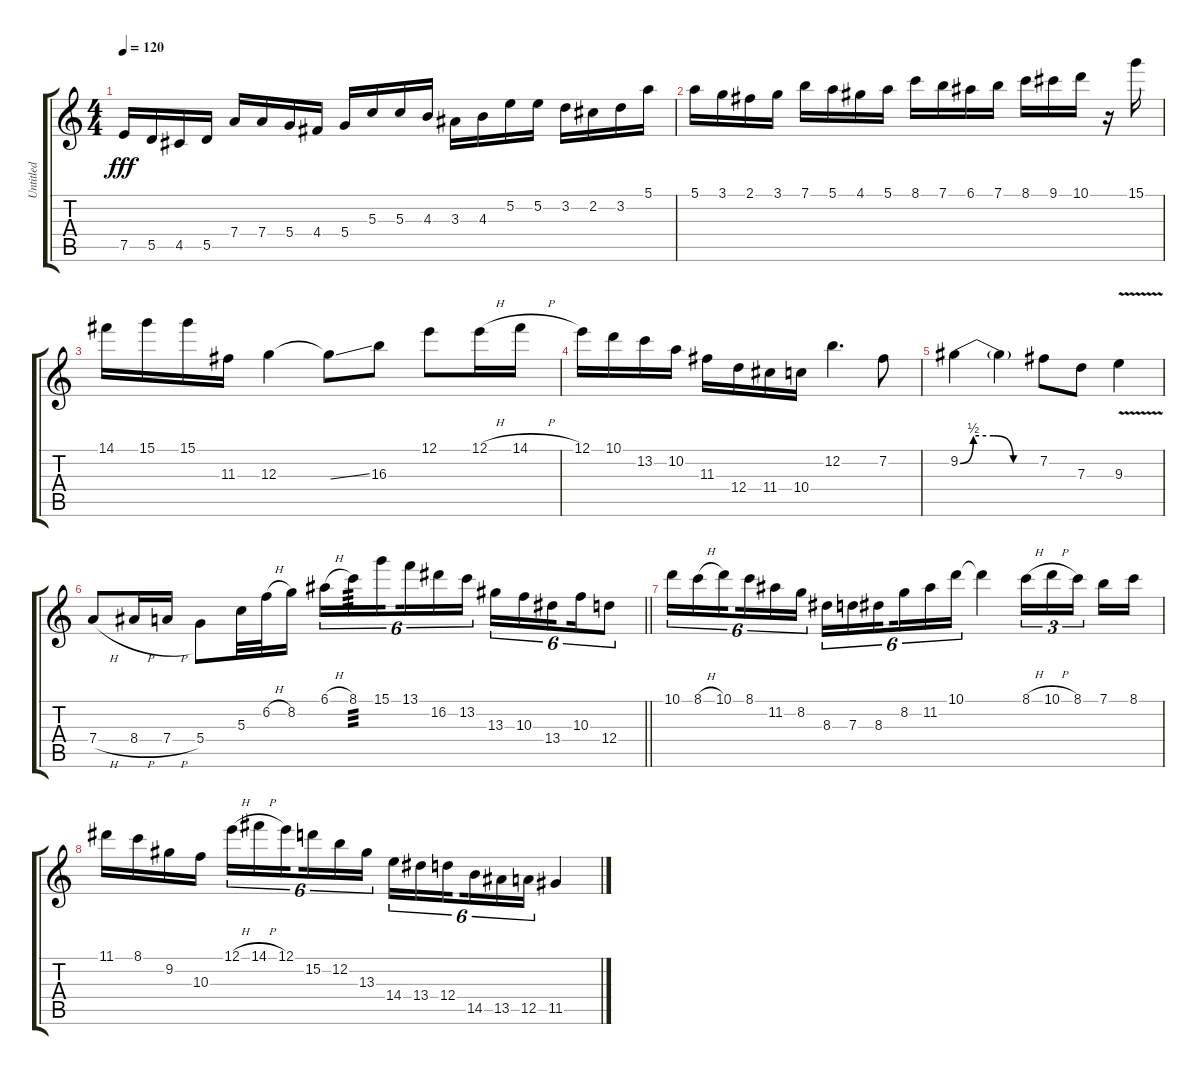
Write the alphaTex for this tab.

\track ("Untitled" "Untitled") {instrument acousticguitarsteel}
\staff {score tabs}
\tuning (E4 B3 G3 D3 A2 E2) {hide}
\ts (4 4)
\tempo 120
\clef g2
\ks c
7.5.16{dy fff} 5.5.16 4.5.16 5.5.16 7.4.16 7.4.16 5.4.16 4.4.16 5.4.16 5.3.16 5.3.16 4.3.16 3.3.16 4.3.16 5.2.16 5.2.16 3.2.16 2.2.16 3.2.16 5.1.16 |
5.1.16 3.1.16 2.1.16 3.1.16 7.1.16 5.1.16 4.1.16 5.1.16 8.1.16 7.1.16 6.1.16 7.1.16 8.1.16 9.1.16 10.1.16 r.16 15.1.16 |
14.1.16 15.1.16 15.1.16 11.3.16 12.3.4 12.3{ss t}.8 16.3.8 12.1.8 12.1{h}.16 14.1{h}.16 |
12.1.16 10.1.16 13.2.16 10.2.16 11.3.16 12.4.16 11.4.16 10.4.16 12.2.4{d} 7.2.8 |
9.2{be (custom 0 0 10 2 25 2 40 0 60 0)}.4 9.2{t}.4 7.2.8 7.3.8 9.3{v}.4 |
\barLineRight lightlight
7.4{h}.8 8.4{h}.16 7.4{h}.16 5.4.8 5.3.32 6.2{h}.32 8.2.16 6.1{h}.16{tu (6 4)} 8.1.16{tu (6 4) tp 3} 15.1.16{tu (6 4) beam splitsecondary} 13.1.16{tu (6 4)} 16.2.16{tu (6 4)} 13.2.16{tu (6 4)} 13.3.16{tu (6 4)} 10.3.16{tu (6 4)} 13.4.16{tu (6 4) beam splitsecondary} 10.3.16{tu (6 4)} 12.4.8{tu (6 4)} |
10.1.16{tu (6 4)} 8.1{h}.16{tu (6 4)} 10.1.16{tu (6 4) beam splitsecondary} 8.1.16{tu (6 4)} 11.2.16{tu (6 4)} 8.2.16{tu (6 4)} 8.3.16{tu (6 4)} 7.3.16{tu (6 4)} 8.3.16{tu (6 4) beam splitsecondary} 8.2.16{tu (6 4)} 11.2.16{tu (6 4)} 10.1.16{tu (6 4)} 10.1{t}.4 8.1{h}.16{tu (3 2)} 10.1{h}.16{tu (3 2)} 8.1.16{tu (3 2) beam splitsecondary} 7.1.16 8.1.16 |
11.1.16 8.1.16 9.2.16 10.3.16 12.1{h}.16{tu (6 4)} 14.1{h}.16{tu (6 4)} 12.1.16{tu (6 4) beam splitsecondary} 15.2.16{tu (6 4)} 12.2.16{tu (6 4)} 13.3.16{tu (6 4)} 14.4.16{tu (6 4)} 13.4.16{tu (6 4)} 12.4.16{tu (6 4) beam splitsecondary} 14.5.16{tu (6 4)} 13.5.16{tu (6 4)} 12.5.16{tu (6 4)} 11.5.4
